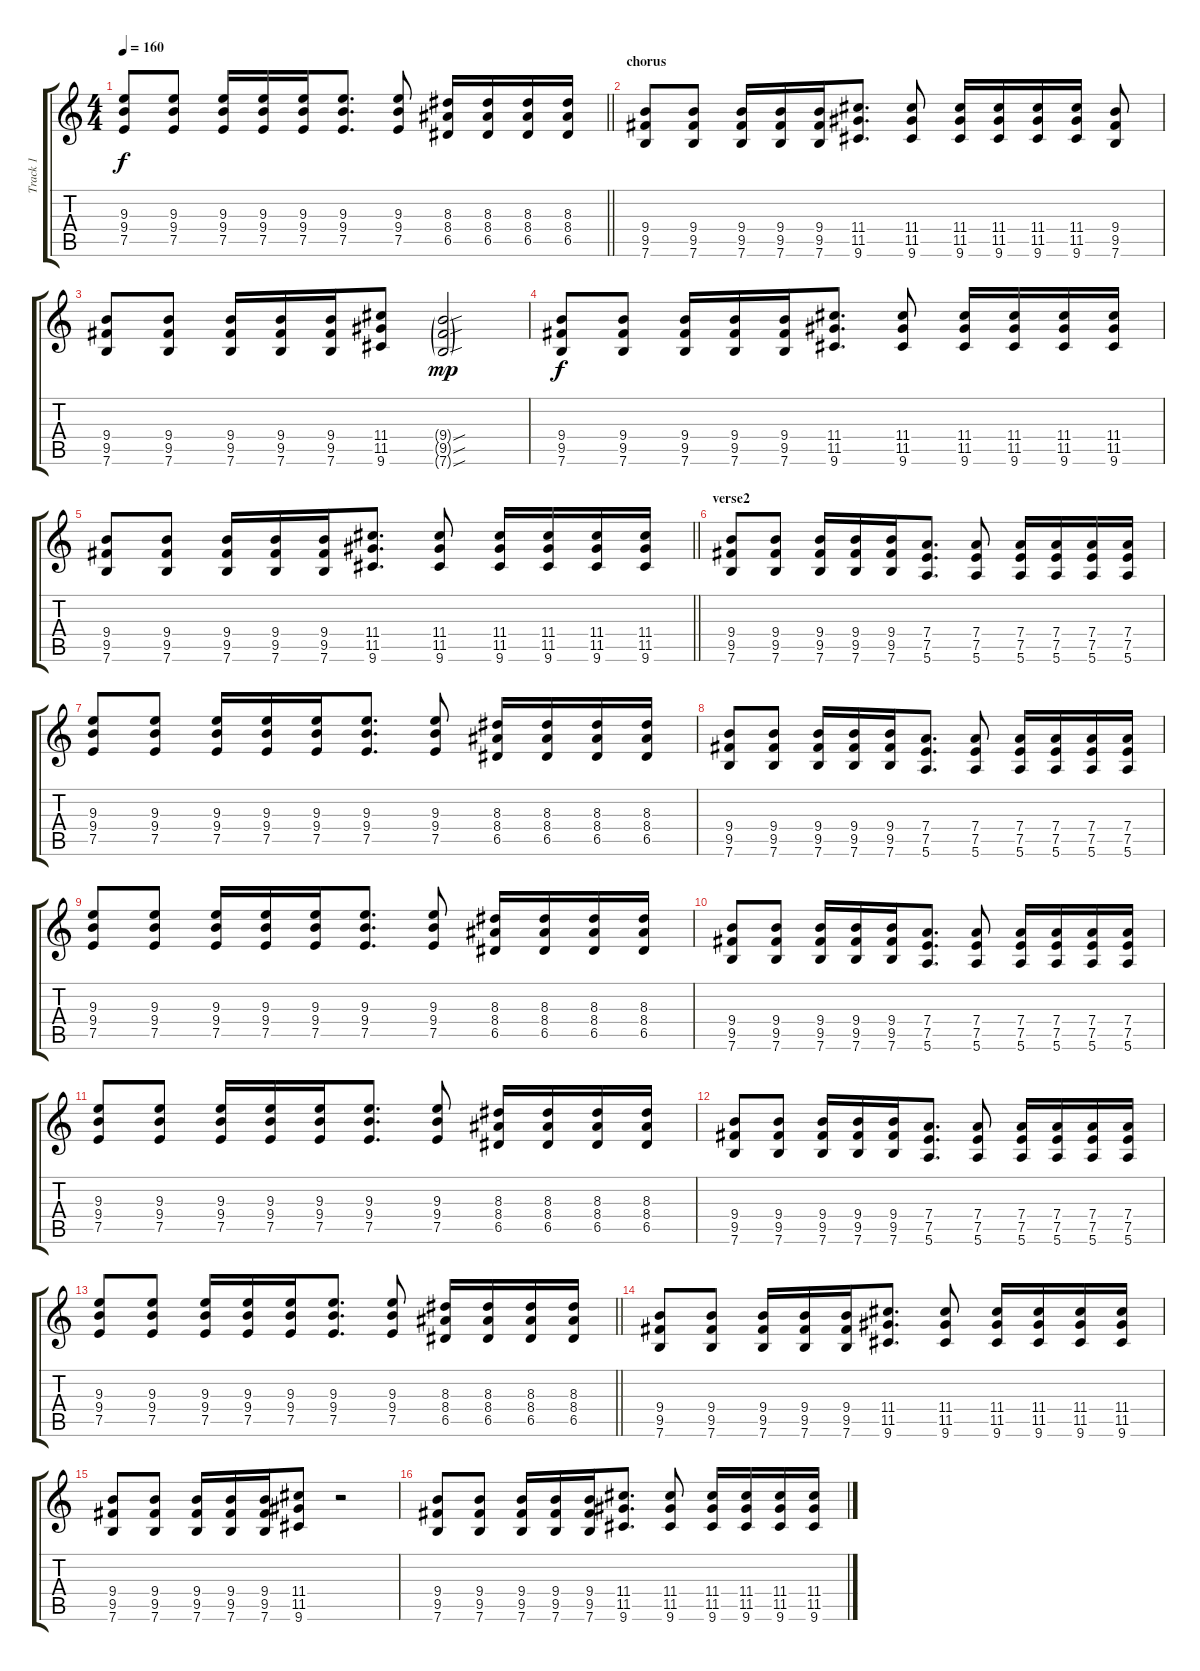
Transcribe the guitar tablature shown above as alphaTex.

\track ("Track 1" "Track 1") {instrument distortionguitar}
\staff {score tabs}
\tuning (E4 B3 G3 D3 A2 E2) {hide}
\ts (4 4)
\tempo 160
\clef g2
\barLineRight lightlight
\ks c
(9.3 9.4 7.5).8{dy f} (9.3 9.4 7.5).8 (9.3 9.4 7.5).16 (9.3 9.4 7.5).16 (9.3 9.4 7.5).16 (9.3 9.4 7.5).8{d} (9.3 9.4 7.5).8 (8.3 8.4 6.5).16 (8.3 8.4 6.5).16 (8.3 8.4 6.5).16 (8.3 8.4 6.5).16 |
\section ("" "chorus")
(9.4 9.5 7.6).8 (9.4 9.5 7.6).8 (9.4 9.5 7.6).16 (9.4 9.5 7.6).16 (9.4 9.5 7.6).16 (11.4 11.5 9.6).8{d} (11.4 11.5 9.6).8 (11.4 11.5 9.6).16 (11.4 11.5 9.6).16 (11.4 11.5 9.6).16 (11.4 11.5 9.6).16 (9.4 9.5 7.6).8 |
(9.4 9.5 7.6).8 (9.4 9.5 7.6).8 (9.4 9.5 7.6).16 (9.4 9.5 7.6).16 (9.4 9.5 7.6).16 (11.4 11.5 9.6).8 (9.4{sou g} 9.5{sou g} 7.6{sou g}).2{dy mp} |
(9.4 9.5 7.6).8{dy f} (9.4 9.5 7.6).8 (9.4 9.5 7.6).16 (9.4 9.5 7.6).16 (9.4 9.5 7.6).16 (11.4 11.5 9.6).8{d} (11.4 11.5 9.6).8 (11.4 11.5 9.6).16 (11.4 11.5 9.6).16 (11.4 11.5 9.6).16 (11.4 11.5 9.6).16 |
\barLineRight lightlight
(9.4 9.5 7.6).8 (9.4 9.5 7.6).8 (9.4 9.5 7.6).16 (9.4 9.5 7.6).16 (9.4 9.5 7.6).16 (11.4 11.5 9.6).8{d} (11.4 11.5 9.6).8 (11.4 11.5 9.6).16 (11.4 11.5 9.6).16 (11.4 11.5 9.6).16 (11.4 11.5 9.6).16 |
\section ("" "verse2")
(9.4 9.5 7.6).8 (9.4 9.5 7.6).8 (9.4 9.5 7.6).16 (9.4 9.5 7.6).16 (9.4 9.5 7.6).16 (7.4 7.5 5.6).8{d} (7.4 7.5 5.6).8 (7.4 7.5 5.6).16 (7.4 7.5 5.6).16 (7.4 7.5 5.6).16 (7.4 7.5 5.6).16 |
(9.3 9.4 7.5).8 (9.3 9.4 7.5).8 (9.3 9.4 7.5).16 (9.3 9.4 7.5).16 (9.3 9.4 7.5).16 (9.3 9.4 7.5).8{d} (9.3 9.4 7.5).8 (8.3 8.4 6.5).16 (8.3 8.4 6.5).16 (8.3 8.4 6.5).16 (8.3 8.4 6.5).16 |
(9.4 9.5 7.6).8 (9.4 9.5 7.6).8 (9.4 9.5 7.6).16 (9.4 9.5 7.6).16 (9.4 9.5 7.6).16 (7.4 7.5 5.6).8{d} (7.4 7.5 5.6).8 (7.4 7.5 5.6).16 (7.4 7.5 5.6).16 (7.4 7.5 5.6).16 (7.4 7.5 5.6).16 |
(9.3 9.4 7.5).8 (9.3 9.4 7.5).8 (9.3 9.4 7.5).16 (9.3 9.4 7.5).16 (9.3 9.4 7.5).16 (9.3 9.4 7.5).8{d} (9.3 9.4 7.5).8 (8.3 8.4 6.5).16 (8.3 8.4 6.5).16 (8.3 8.4 6.5).16 (8.3 8.4 6.5).16 |
(9.4 9.5 7.6).8 (9.4 9.5 7.6).8 (9.4 9.5 7.6).16 (9.4 9.5 7.6).16 (9.4 9.5 7.6).16 (7.4 7.5 5.6).8{d} (7.4 7.5 5.6).8 (7.4 7.5 5.6).16 (7.4 7.5 5.6).16 (7.4 7.5 5.6).16 (7.4 7.5 5.6).16 |
(9.3 9.4 7.5).8 (9.3 9.4 7.5).8 (9.3 9.4 7.5).16 (9.3 9.4 7.5).16 (9.3 9.4 7.5).16 (9.3 9.4 7.5).8{d} (9.3 9.4 7.5).8 (8.3 8.4 6.5).16 (8.3 8.4 6.5).16 (8.3 8.4 6.5).16 (8.3 8.4 6.5).16 |
(9.4 9.5 7.6).8 (9.4 9.5 7.6).8 (9.4 9.5 7.6).16 (9.4 9.5 7.6).16 (9.4 9.5 7.6).16 (7.4 7.5 5.6).8{d} (7.4 7.5 5.6).8 (7.4 7.5 5.6).16 (7.4 7.5 5.6).16 (7.4 7.5 5.6).16 (7.4 7.5 5.6).16 |
\barLineRight lightlight
(9.3 9.4 7.5).8 (9.3 9.4 7.5).8 (9.3 9.4 7.5).16 (9.3 9.4 7.5).16 (9.3 9.4 7.5).16 (9.3 9.4 7.5).8{d} (9.3 9.4 7.5).8 (8.3 8.4 6.5).16 (8.3 8.4 6.5).16 (8.3 8.4 6.5).16 (8.3 8.4 6.5).16 |
(9.4 9.5 7.6).8 (9.4 9.5 7.6).8 (9.4 9.5 7.6).16 (9.4 9.5 7.6).16 (9.4 9.5 7.6).16 (11.4 11.5 9.6).8{d} (11.4 11.5 9.6).8 (11.4 11.5 9.6).16 (11.4 11.5 9.6).16 (11.4 11.5 9.6).16 (11.4 11.5 9.6).16 |
(9.4 9.5 7.6).8 (9.4 9.5 7.6).8 (9.4 9.5 7.6).16 (9.4 9.5 7.6).16 (9.4 9.5 7.6).16 (11.4 11.5 9.6).8 r.2 |
(9.4 9.5 7.6).8 (9.4 9.5 7.6).8 (9.4 9.5 7.6).16 (9.4 9.5 7.6).16 (9.4 9.5 7.6).16 (11.4 11.5 9.6).8{d} (11.4 11.5 9.6).8 (11.4 11.5 9.6).16 (11.4 11.5 9.6).16 (11.4 11.5 9.6).16 (11.4 11.5 9.6).16
